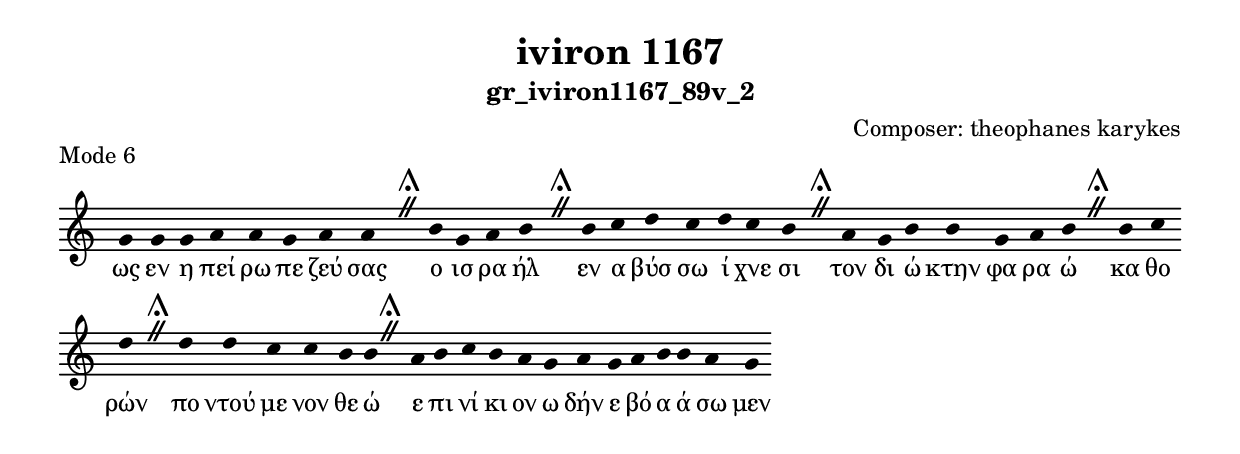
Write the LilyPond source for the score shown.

\include "gregorian.ly"

	\header {
 	  title = "iviron 1167"
	  subtitle = "gr_iviron1167_89v_2"
	  composer = "Composer: theophanes karykes"
	  piece = "Mode 6"
	}

	chant = {
	  g'4 g'4 g'4 a'4 a'4 g'4 a'4 a'4 \divisioMaior
 b'4 g'4 a'4 b'4 \divisioMaior
 b'4 c''4 d''4 c''4 d''4 c''4 b'4 \divisioMaior
 a'4 g'4 b'4 b'4 g'4 a'4 b'4 \divisioMaior
 b'4 c''4 d''4 \divisioMaior
 d''4 d''4 c''4 c''4 b'4 b'4 \divisioMaior
 a'4 b'4 c''4 b'4 a'4 g'4 a'4 g'4 a'4 b'4 b'4 a'4 g'4\finalis
	}

	verba = \lyricmode {ως εν η πεί ρω πε ζεύ σας 
ο ισ ρα ήλ 
εν α βύσ σω ί χνε σι 
τον δι ώ κτην φα ρα ώ 
κα θο ρών 
πο ντού με νον θε ώ 
ε πι νί κι ον ω δήν ε βό α ά σω μεν 
	}


	\score {
	  \new Staff <<
	  \new Voice = "melody" \chant
	  \new Lyrics = "one" \lyricsto melody \verba
	  >>
	  \layout {
	    \context {
	      \Staff
	      \remove "Time_signature_engraver"
	      \remove "Bar_engraver"
	    }
	    \context {
	      \Voice
	      \remove "Stem_engraver"
	    }
	  }
	}